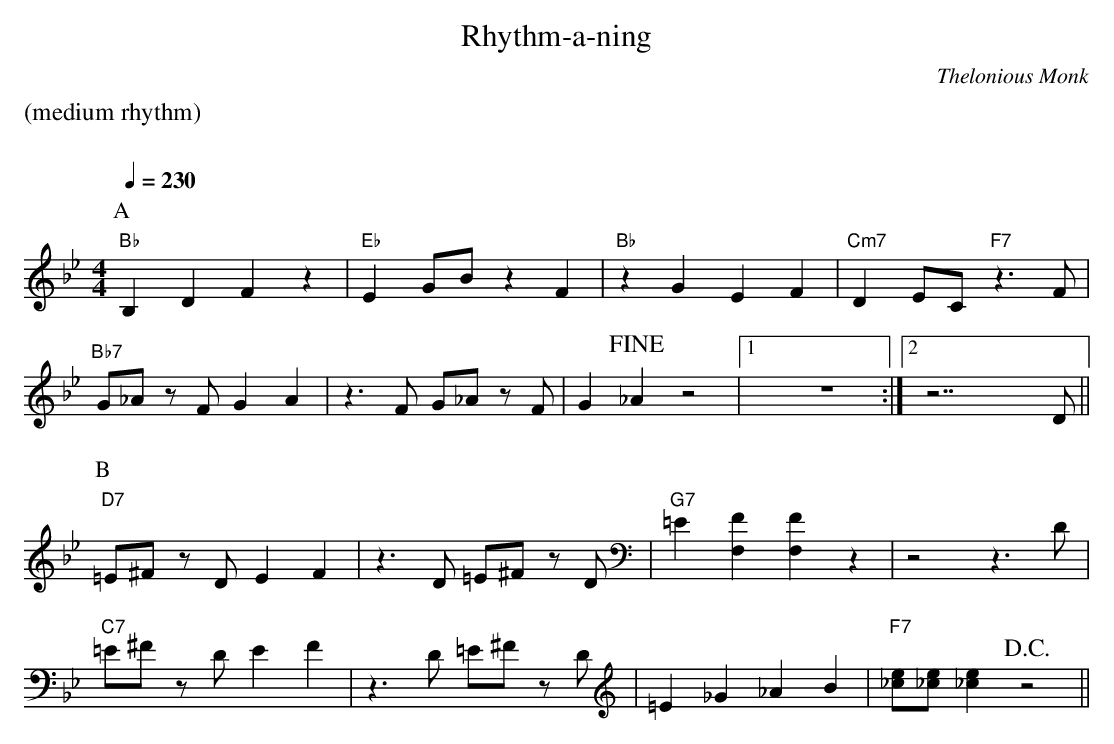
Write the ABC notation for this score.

X:1
T: Rhythm-a-ning
C:Thelonious Monk
Q:1/4=230
M:4/4
L:1/8
%%staves (chords melody)
K:Bb
%%text (medium rhythm)
%%vskip 20
P: A
V:chords
"Bb"x4 x4 | "Eb"x4 x4 | "Bb"x4 x4 | "Cm7"x4 "F7"x4 |
"Bb7"x4 x4 | x4 x4 | x4 x4 |[1 x4 x4 :|[2 x4 x4 ||
V:melody clef=treble
B,2D2F2z2 | E2GB z2F2 | z2G2E2F2 | D2EC z3F |
G_A zF G2A2 | z3F G_A zF | G2!fine!_A2 z4 | [1 z8 :|[2 z7D ||
P: B
V:chords
"D7"x4 x4 | x4 x4 | "G7"x4 x4 | x4 x4 |
"C7"x4 x4 | x4 x4 | x4 x4 | "F7"x4 x4 ||
V:melody
=E^F zD E2F2 | z3D =E^F zD | =E2[F2F,2][F2F,2]z2 | z4z3D |
=E^F zD E2F2 | z3D =E^F zD | =E2_G2_A2B2 | [_ce][_ce][_c2e2] !D.C.!z4||
